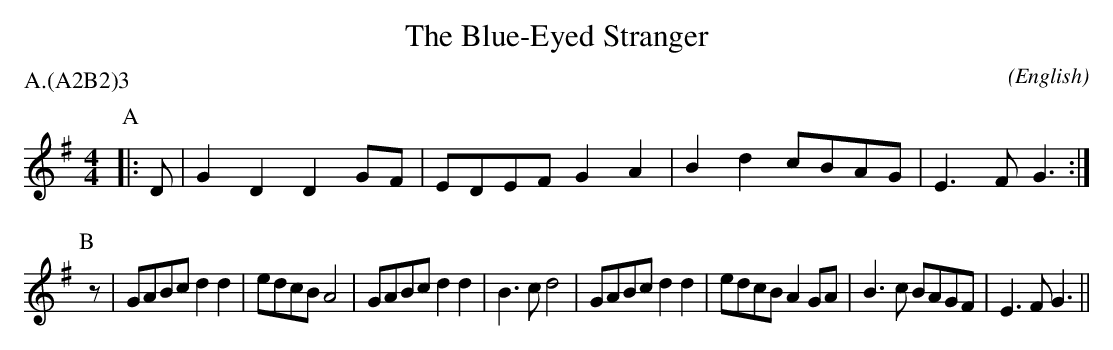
X:1
T:The Blue-Eyed Stranger
M:4/4
C:
O:English
P:A.(A2B2)3
K:G
P:A
|: D | G2 D2 D2 GF | EDEF G2 A2 | B2 d2 cBAG  | E3 F G3 :|
P:B
   z | GABc  d2 d2 | edcB A4    | GABc  d2 d2 | B3 c d4 |\
       GABc  d2 d2 | edcB A2 GA | B3 c  BAGF  | E3 F G3 ||
